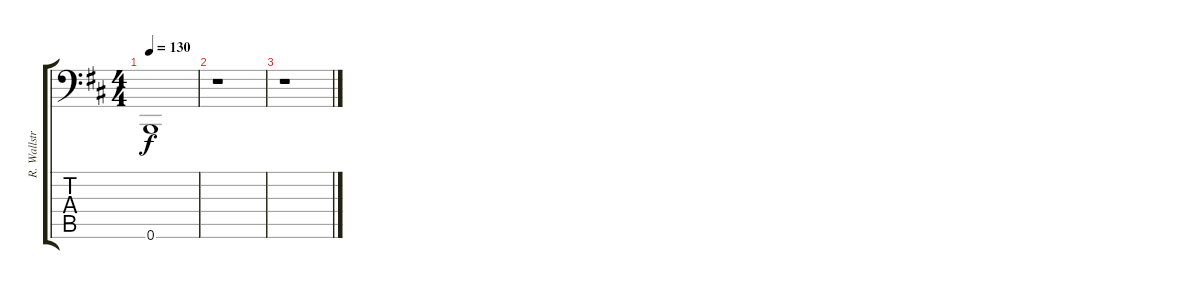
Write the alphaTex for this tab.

\track ("R. Wallström (Bass)" "R. Wallstr") {instrument electricbassfinger}
\staff {score tabs}
\tuning (C3 G2 D2 A1 E1 B0) {hide}
\ts (4 4)
\tempo 130
\clef f4
\ks bminor
0.6{t}.1{dy f volume 0} |
r.1 |
r.1
